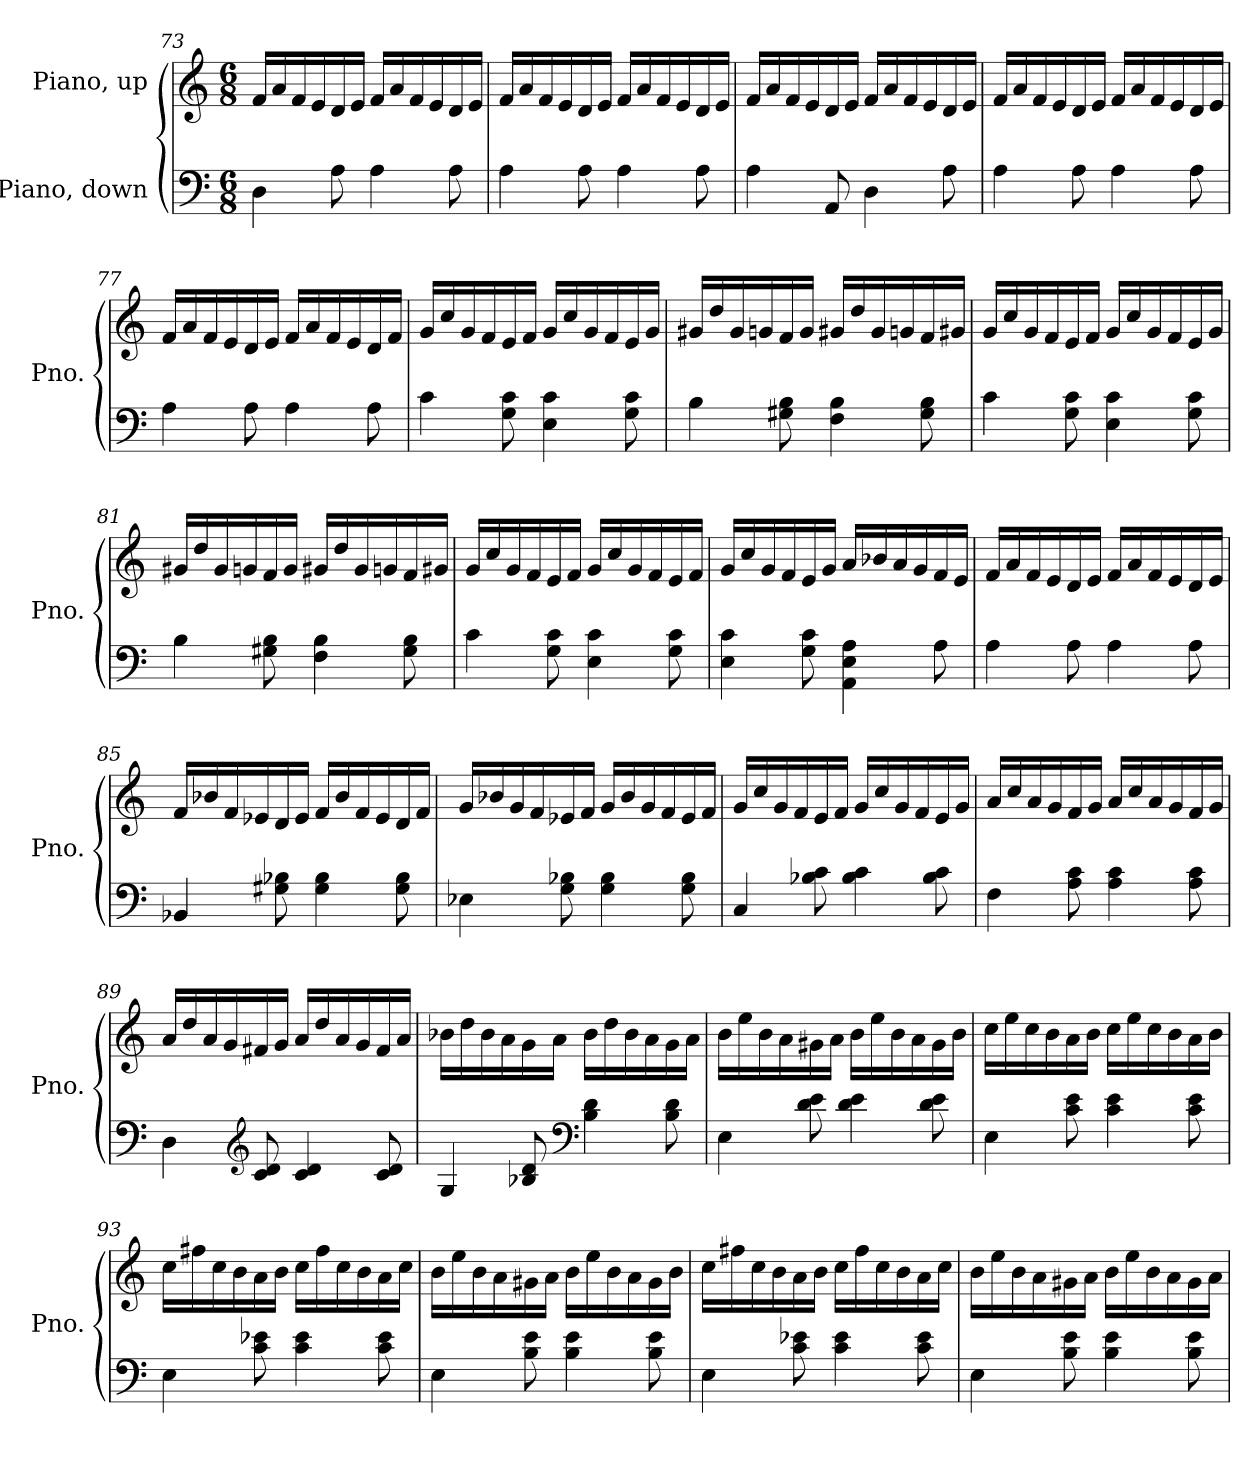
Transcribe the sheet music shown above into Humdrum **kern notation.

**kern	**kern
*part2	*part1
*staff2	*staff1
*I"Piano, down	*I"Piano, up
*I'Pno.	*I'Pno.
!!LO:PB:g=z
*clefF4	*clefG2
*k[]	*k[]
*M6/8	*M6/8
=73	=73
4D\	16f/LL
.	16a/
.	16f/
.	16e/
8A\	16d/
.	16e/JJ
4A\	16f/LL
.	16a/
.	16f/
.	16e/
8A\	16d/
.	16e/JJ
=74	=74
4A\	16f/LL
.	16a/
.	16f/
.	16e/
8A\	16d/
.	16e/JJ
4A\	16f/LL
.	16a/
.	16f/
.	16e/
8A\	16d/
.	16e/JJ
=75	=75
4A\	16f/LL
.	16a/
.	16f/
.	16e/
8AA/	16d/
.	16e/JJ
4D\	16f/LL
.	16a/
.	16f/
.	16e/
8A\	16d/
.	16e/JJ
!!LO:LB:g=z
=76	=76
4A\	16f/LL
.	16a/
.	16f/
.	16e/
8A\	16d/
.	16e/JJ
4A\	16f/LL
.	16a/
.	16f/
.	16e/
8A\	16d/
.	16e/JJ
=77	=77
4A\	16f/LL
.	16a/
.	16f/
.	16e/
8A\	16d/
.	16e/JJ
4A\	16f/LL
.	16a/
.	16f/
.	16e/
8A\	16d/
.	16f/JJ
=78	=78
4c\	16g/LL
.	16cc/
.	16g/
.	16f/
8G\ 8c\	16e/
.	16f/JJ
4E\ 4c\	16g/LL
.	16cc/
.	16g/
.	16f/
8G\ 8c\	16e/
.	16g/JJ
!!LO:LB:g=z
=79	=79
4B\	16g#X/LL
.	16dd/
.	16g#/
.	16gn/
8G#X\ 8B\	16f/
.	16g/JJ
4F\ 4B\	16g#X/LL
.	16dd/
.	16g#/
.	16gn/
8G#\ 8B\	16f/
.	16g#X/JJ
=80	=80
4c\	16g/LL
.	16cc/
.	16g/
.	16f/
8G\ 8c\	16e/
.	16f/JJ
4E\ 4c\	16g/LL
.	16cc/
.	16g/
.	16f/
8G\ 8c\	16e/
.	16g/JJ
=81	=81
4B\	16g#X/LL
.	16dd/
.	16g#/
.	16gn/
8G#X\ 8B\	16f/
.	16g/JJ
4F\ 4B\	16g#X/LL
.	16dd/
.	16g#/
.	16gn/
8G#\ 8B\	16f/
.	16g#X/JJ
!!LO:LB:g=z
=82	=82
4c\	16g/LL
.	16cc/
.	16g/
.	16f/
8G\ 8c\	16e/
.	16f/JJ
4E\ 4c\	16g/LL
.	16cc/
.	16g/
.	16f/
8G\ 8c\	16e/
.	16f/JJ
=83	=83
4E\ 4c\	16g/LL
.	16cc/
.	16g/
.	16f/
8G\ 8c\	16e/
.	16g/JJ
4AA\ 4E\ 4A\	16a/LL
.	16b-X/
.	16a/
.	16g/
8A\	16f/
.	16e/JJ
=84	=84
4A\	16f/LL
.	16a/
.	16f/
.	16e/
8A\	16d/
.	16e/JJ
4A\	16f/LL
.	16a/
.	16f/
.	16e/
8A\	16d/
.	16e/JJ
!!LO:LB:g=z
=85	=85
4BB-X/	16f/LL
.	16b-X/
.	16f/
.	16e-X/
8G#X\ 8B-X\	16d/
.	16e-/JJ
4G#\ 4B-\	16f/LL
.	16b-/
.	16f/
.	16e-/
8G#\ 8B-\	16d/
.	16f/JJ
=86	=86
4E-X\	16g/LL
.	16b-X/
.	16g/
.	16f/
8G\ 8B-X\	16e-X/
.	16f/JJ
4G\ 4B-\	16g/LL
.	16b-/
.	16g/
.	16f/
8G\ 8B-\	16e-/
.	16f/JJ
=87	=87
4C/	16g/LL
.	16cc/
.	16g/
.	16f/
8B-X\ 8c\	16e/
.	16f/JJ
4B-\ 4c\	16g/LL
.	16cc/
.	16g/
.	16f/
8B-\ 8c\	16e/
.	16g/JJ
!!LO:LB:g=z
=88	=88
4F\	16a/LL
.	16cc/
.	16a/
.	16g/
8A\ 8c\	16f/
.	16g/JJ
4A\ 4c\	16a/LL
.	16cc/
.	16a/
.	16g/
8A\ 8c\	16f/
.	16g/JJ
=89	=89
4D\	16a/LL
.	16dd/
.	16a/
.	16g/
*clefG2	*
8c/ 8d/	16f#X/
.	16g/JJ
4c/ 4d/	16a/LL
.	16dd/
.	16a/
.	16g/
8c/ 8d/	16f#/
.	16a/JJ
=90	=90
4G/	16b-X\LL
.	16dd\
.	16b-\
.	16a\
8B-X/ 8d/	16g\
.	16a\JJ
*clefF4	*
4B-\ 4d\	16b-\LL
.	16dd\
.	16b-\
.	16a\
8B-\ 8d\	16g\
.	16a\JJ
!!LO:PB:g=z
=91	=91
4E\	16b\LL
.	16ee\
.	16b\
.	16a\
8d\ 8e\	16g#X\
.	16a\JJ
4d\ 4e\	16b\LL
.	16ee\
.	16b\
.	16a\
8d\ 8e\	16g#\
.	16b\JJ
=92	=92
4E\	16cc\LL
.	16ee\
.	16cc\
.	16b\
8c\ 8e\	16a\
.	16b\JJ
4c\ 4e\	16cc\LL
.	16ee\
.	16cc\
.	16b\
8c\ 8e\	16a\
.	16b\JJ
=93	=93
4E\	16cc\LL
.	16ff#X\
.	16cc\
.	16b\
8c\ 8e-X\	16a\
.	16b\JJ
4c\ 4e-\	16cc\LL
.	16ff#\
.	16cc\
.	16b\
8c\ 8e-\	16a\
.	16cc\JJ
!!LO:LB:g=z
=94	=94
4E\	16b\LL
.	16ee\
.	16b\
.	16a\
8B\ 8e\	16g#X\
.	16a\JJ
4B\ 4e\	16b\LL
.	16ee\
.	16b\
.	16a\
8B\ 8e\	16g#\
.	16b\JJ
=95	=95
4E\	16cc\LL
.	16ff#X\
.	16cc\
.	16b\
8c\ 8e-X\	16a\
.	16b\JJ
4c\ 4e-\	16cc\LL
.	16ff#\
.	16cc\
.	16b\
8c\ 8e-\	16a\
.	16cc\JJ
=96	=96
4E\	16b\LL
.	16ee\
.	16b\
.	16a\
8B\ 8e\	16g#X\
.	16a\JJ
4B\ 4e\	16b\LL
.	16ee\
.	16b\
.	16a\
8B\ 8e\	16g#\
.	16a\JJ
=	=
*-	*-
